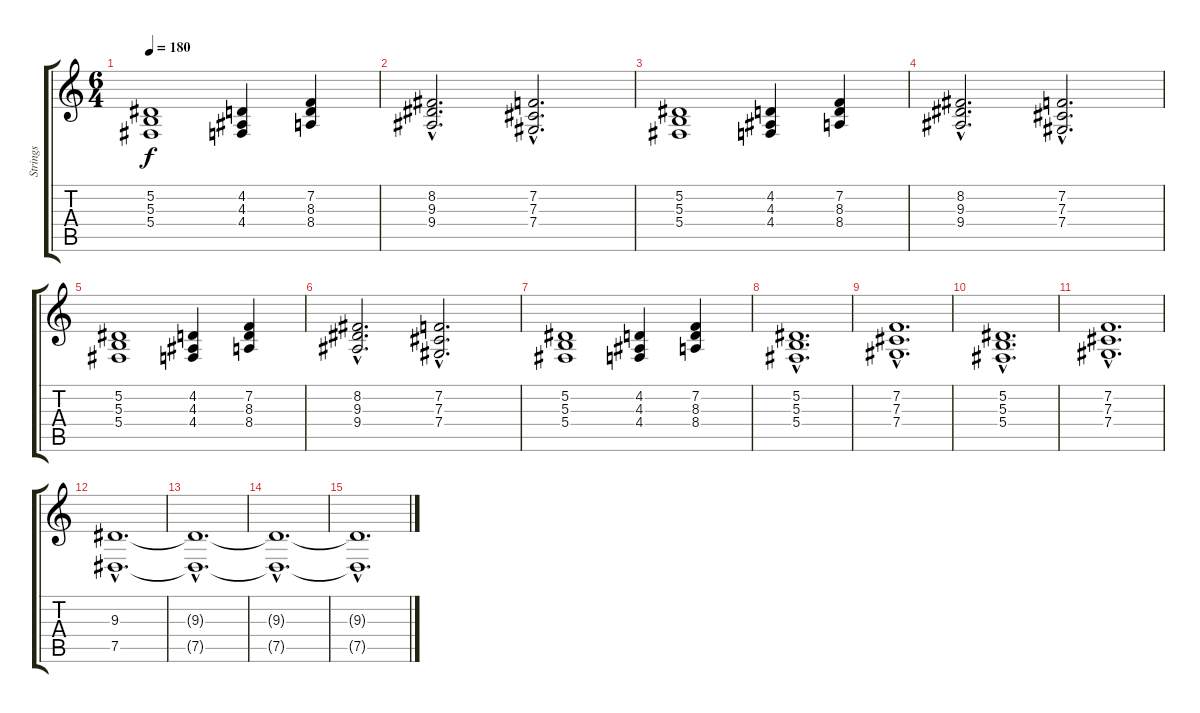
\track ("Strings" "Strings") {instrument stringensemble1}
\staff {score tabs}
\tuning (Eb4 Bb3 Gb3 Db3 Ab2 Eb2) {hide}
\ts (6 4)
\tempo 180
\clef g2
\ks c
(5.2 5.3 5.4).1{dy f} (4.2 4.3 4.4).4 (7.2 8.3 8.4).4 |
(8.2{hac} 9.3{hac} 9.4{hac}).2{d} (7.2{hac} 7.3{hac} 7.4{hac}).2{d} |
(5.2 5.3 5.4).1 (4.2 4.3 4.4).4 (7.2 8.3 8.4).4 |
(8.2{hac} 9.3{hac} 9.4{hac}).2{d} (7.2{hac} 7.3{hac} 7.4{hac}).2{d} |
(5.2 5.3 5.4).1 (4.2 4.3 4.4).4 (7.2 8.3 8.4).4 |
(8.2{hac} 9.3{hac} 9.4{hac}).2{d} (7.2{hac} 7.3{hac} 7.4{hac}).2{d} |
(5.2 5.3 5.4).1 (4.2 4.3 4.4).4 (7.2 8.3 8.4).4 |
(5.2{hac} 5.3{hac} 5.4{hac}).1{d} |
(7.2{hac} 7.3{hac} 7.4{hac}).1{d} |
(5.2{hac} 5.3{hac} 5.4{hac}).1{d} |
(7.2{hac} 7.3{hac} 7.4{hac}).1{d} |
(9.3{hac} 7.5{hac}).1{d} |
(9.3{hac t} 7.5{hac t}).1{d} |
(9.3{hac t} 7.5{hac t}).1{d volume 0} |
(9.3{hac t} 7.5{hac t}).1{d}
